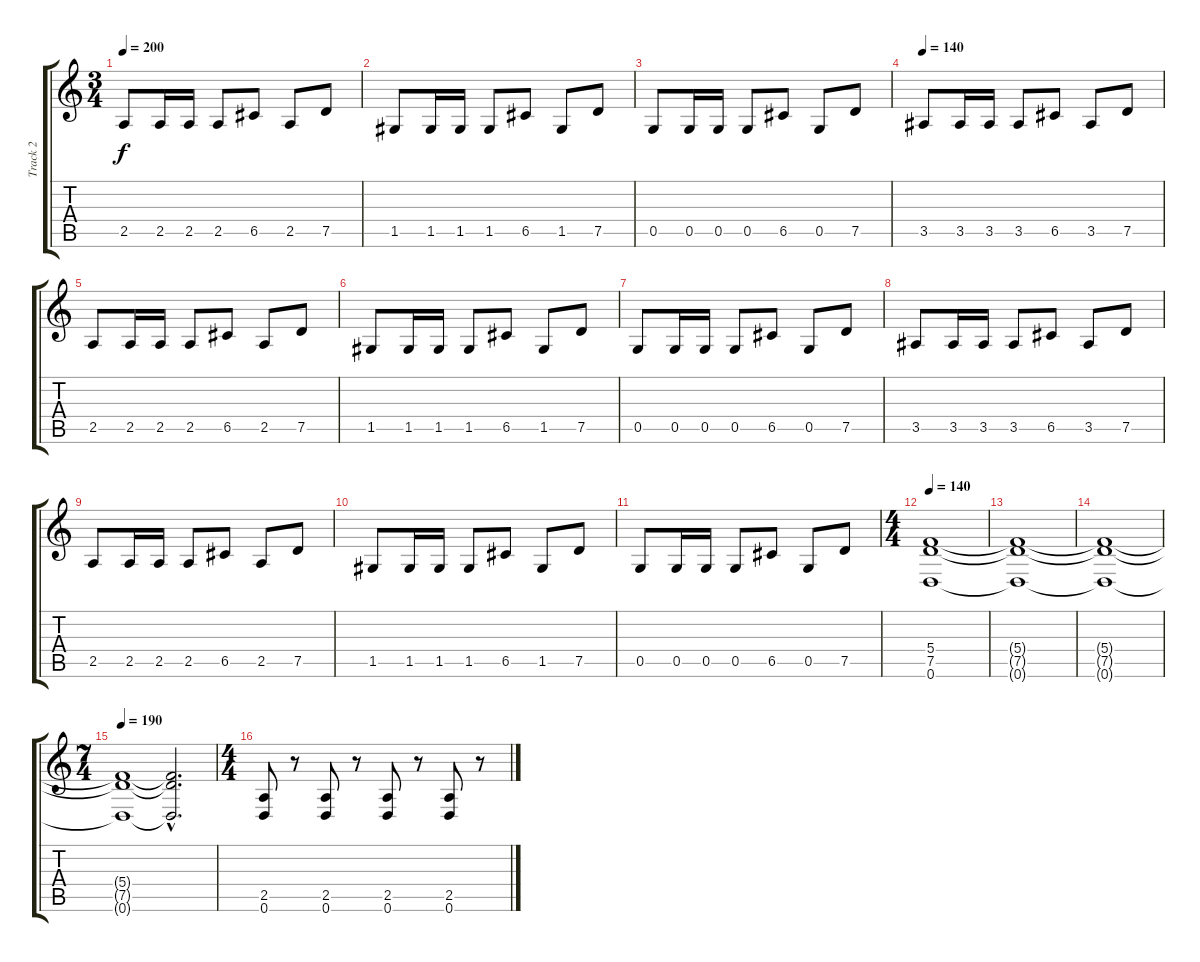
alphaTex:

\track ("Track 2" "Track 2") {instrument distortionguitar}
\staff {score tabs}
\tuning (D4 A3 F3 C3 G2 D2) {hide}
\ts (3 4)
\tempo 200
\clef g2
\ks c
2.5.8{dy f} 2.5.16 2.5.16 2.5.8 6.5.8 2.5.8 7.5.8 |
1.5.8 1.5.16 1.5.16 1.5.8 6.5.8 1.5.8 7.5.8 |
0.5.8 0.5.16 0.5.16 0.5.8 6.5.8 0.5.8 7.5.8 |
\tempo 140
3.5.8 3.5.16 3.5.16 3.5.8 6.5.8 3.5.8 7.5.8 |
2.5.8 2.5.16 2.5.16 2.5.8 6.5.8 2.5.8 7.5.8 |
1.5.8 1.5.16 1.5.16 1.5.8 6.5.8 1.5.8 7.5.8 |
0.5.8 0.5.16 0.5.16 0.5.8 6.5.8 0.5.8 7.5.8 |
3.5.8 3.5.16 3.5.16 3.5.8 6.5.8 3.5.8 7.5.8 |
2.5.8 2.5.16 2.5.16 2.5.8 6.5.8 2.5.8 7.5.8 |
1.5.8 1.5.16 1.5.16 1.5.8 6.5.8 1.5.8 7.5.8 |
0.5.8 0.5.16 0.5.16 0.5.8 6.5.8 0.5.8 7.5.8 |
\ts (4 4)
\tempo 140
(5.4 7.5 0.6).1{volume 8} |
(5.4{t} 7.5{t} 0.6{t}).1 |
(5.4{t} 7.5{t} 0.6{t}).1 |
\ts (7 4)
\tempo 190
(5.4{t} 7.5{t} 0.6{t}).1 (5.4{hac t} 7.5{hac t} 0.6{hac t}).2{d} |
\ts (4 4)
(2.5 0.6).8{volume 14} r.8 (2.5 0.6).8 r.8 (2.5 0.6).8 r.8 (2.5 0.6).8 r.8
